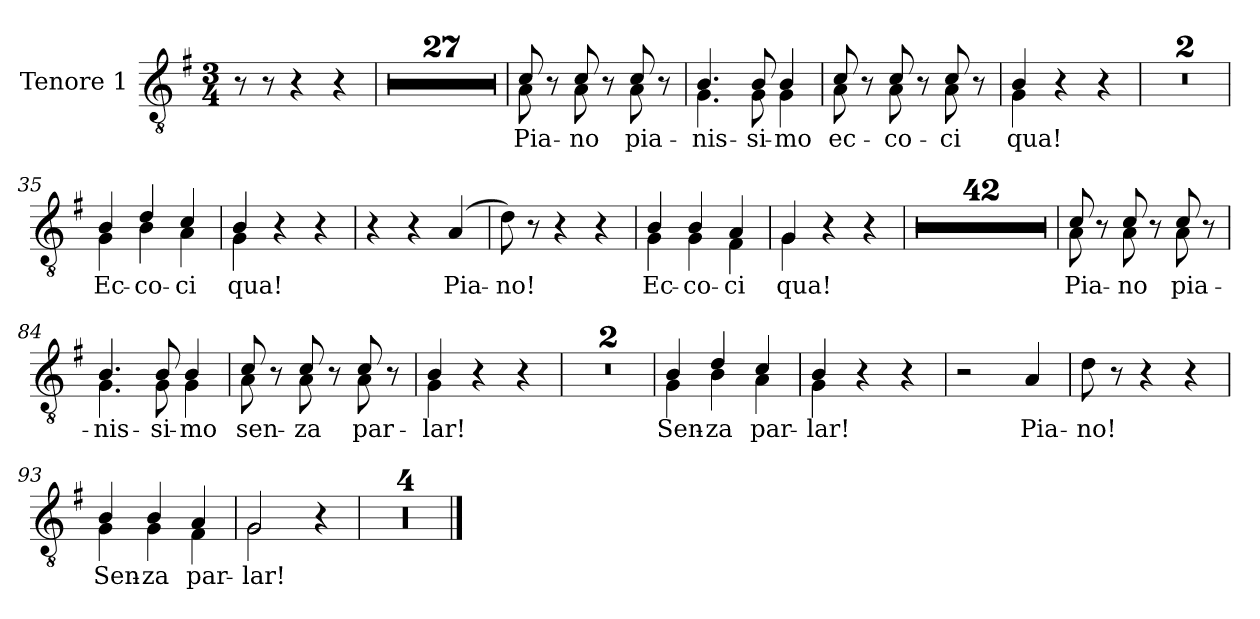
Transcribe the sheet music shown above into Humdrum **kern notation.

**kern	**text
*part1	*part1
*staff1	*staff1
*I"Tenore 1	*
*clefGv2	*
*k[f#]	*
*M3/4	*
=1	=1
8r	.
8r	.
4r	.
4r	.
=2	=2
2.r	.
=3	=3
2.r	.
=4	=4
2.r	.
=5	=5
2.r	.
!!LO:LB:g=z
=6	=6
2.r	.
=7	=7
2.r	.
=8	=8
2.r	.
=9	=9
2.r	.
=10	=10
2.r	.
=11	=11
2.r	.
!!LO:LB:g=z
=12	=12
2.r	.
=13	=13
2.r	.
=14	=14
2.r	.
=15	=15
2.r	.
!!LO:LB:g=z
=16	=16
2.r	.
=17	=17
2.r	.
=18	=18
2.r	.
=19	=19
2.r	.
=20	=20
2.r	.
!!LO:LB:g=z
=21	=21
2.r	.
=22	=22
2.r	.
=23	=23
2.r	.
=24	=24
2.r	.
=25	=25
2.r	.
!!LO:PB:g=z
=26	=26
2.r	.
=27	=27
2.r	.
=28	=28
2.r	.
=29	=29
!LO:TX:a:t=Coro	!
!	!LO:LY:b
*^	*
8c/	8A\	Pia-
8r	8ryy	.
!	!	!LO:LY:b
8c/	8A\	no
8r	8ryy	.
!	!	!LO:LY:b
8c/	8A\	pia-
8r	8ryy	.
!!LO:LB:g=z	!!
=30	=30	=30
!	!	!LO:LY:b
4.B/	4.G\	-nis-
!	!	!LO:LY:b
8B/	8G\	-si-
!	!	!LO:LY:b
4B/	4G\	-mo
=31	=31	=31
!	!	!LO:LY:b
8c/	8A\	ec-
8r	8ryy	.
!	!	!LO:LY:b
8c/	8A\	-co-
8r	8ryy	.
!	!	!LO:LY:b
8c/	8A\	-ci
8r	8ryy	.
=32	=32	=32
!	!	!LO:LY:b
4B/	4G\	qua!
4r	2ryy	.
4r	.	.
*v	*v	*
=33	=33
2.r	.
!!LO:PB:g=z
=34	=34
2.r	.
=35	=35
!LO:TX:a:t=Coro	!
!	!LO:LY:b
*^	*
4B/	4G\	Ec-
!	!	!LO:LY:b
4d/	4B\	-co-
!	!	!LO:LY:b
4c/	4A\	-ci
=36	=36	=36
!	!	!LO:LY:b
4B/	4G\	qua!
4r	2ryy	.
4r	.	.
*v	*v	*
=37	=37
4r	.
4r	.
!	!LO:LY:b
(<4A/	Pia-
!!LO:LB:g=z
=38	=38
!	!LO:LY:b
8d\)	-no!
8r	.
4r	.
4r	.
=39	=39
!	!LO:LY:b
*^	*
4B/	4G\	Ec-
!	!	!LO:LY:b
4B/	4G\	-co-
!	!	!LO:LY:b
4A/	4F#\	-ci
=40	=40	=40
!	!	!LO:LY:b
4G/	4G\	qua!
4r	2ryy	.
4r	.	.
*v	*v	*
=41	=41
2.r	.
!!LO:PB:g=z
=42	=42
2.r	.
=43	=43
2.r	.
=44	=44
2.r	.
=45	=45
2.r	.
=46	=46
2.r	.
!!LO:LB:g=z
=47	=47
2.r	.
=48	=48
2.r	.
=49	=49
2.r	.
=50	=50
2.r	.
=51	=51
2.r	.
!!LO:LB:g=z
=52	=52
2.r	.
=53	=53
2.r	.
=54	=54
2.r	.
=55	=55
2.r	.
=56	=56
2.r	.
!!LO:LB:g=z
=57	=57
2.r	.
=58	=58
2.r	.
=59	=59
2.r	.
!!LO:PB:g=z
=60	=60
2.r	.
=61	=61
2.r	.
=62	=62
2.r	.
!!LO:LB:g=z
=63	=63
2.r	.
=64	=64
2.r	.
=65	=65
2.r	.
=66	=66
2.r	.
=67	=67
2.r	.
!!LO:LB:g=z
=68	=68
2.r	.
=69	=69
2.r	.
=70	=70
2.r	.
=71	=71
2.r	.
=72	=72
2.r	.
=73	=73
2.r	.
=74	=74
2.r	.
!!LO:PB:g=z
=75	=75
2.r	.
=76	=76
2.r	.
=77	=77
2.r	.
!!LO:LB:g=z
=78	=78
2.r	.
=79	=79
2.r	.
=80	=80
2.r	.
!!LO:LB:g=z
=81	=81
2.r	.
=82	=82
2.r	.
=83	=83
!LO:TX:a:t=Coro	!
!	!LO:LY:b
*^	*
8c/	8A\	Pia-
8r	8ryy	.
!	!	!LO:LY:b
8c/	8A\	-no
8r	8ryy	.
!	!	!LO:LY:b
8c/	8A\	pia-
8r	8ryy	.
=84	=84	=84
!	!	!LO:LY:b
4.B/	4.G\	-nis-
!	!	!LO:LY:b
8B/	8G\	-si-
!	!	!LO:LY:b
4B/	4G\	-mo
!!LO:PB:g=z	!!
=85	=85	=85
!	!	!LO:LY:b
8c/	8A\	sen-
8r	8ryy	.
!	!	!LO:LY:b
8c/	8A\	-za
8r	8ryy	.
!	!	!LO:LY:b
8c/	8A\	par-
8r	8ryy	.
=86	=86	=86
!	!	!LO:LY:b
4B/	4G\	-lar!
4r	2ryy	.
4r	.	.
*v	*v	*
=87	=87
2.r	.
!!LO:LB:g=z
=88	=88
2.r	.
=89	=89
!	!LO:LY:b
*^	*
4B/	4G\	Sen-
!	!	!LO:LY:b
4d/	4B\	-za
!	!	!LO:LY:b
4c/	4A\	par-
=90	=90	=90
!	!	!LO:LY:b
4B/	4G\	-lar!
4r	2ryy	.
4r	.	.
*v	*v	*
=91	=91
2r	.
!	!LO:LY:b
4A/	Pia-
!!LO:PB:g=z
=92	=92
!	!LO:LY:b
8d\	-no!
8r	.
4r	.
4r	.
=93	=93
!	!LO:LY:b
*^	*
4B/	4G\	Sen-
!	!	!LO:LY:b
4B/	4G\	-za
!	!	!LO:LY:b
4A/	4F#\	par-
=94	=94	=94
!	!	!LO:LY:b
2G/	2G\	-lar!
4r	4ryy	.
*v	*v	*
=95	=95
2.r	.
=96	=96
2.r	.
=97	=97
2.r	.
!!LO:LB:g=z
=98	=98
2.r	.
==	==
*-	*-
